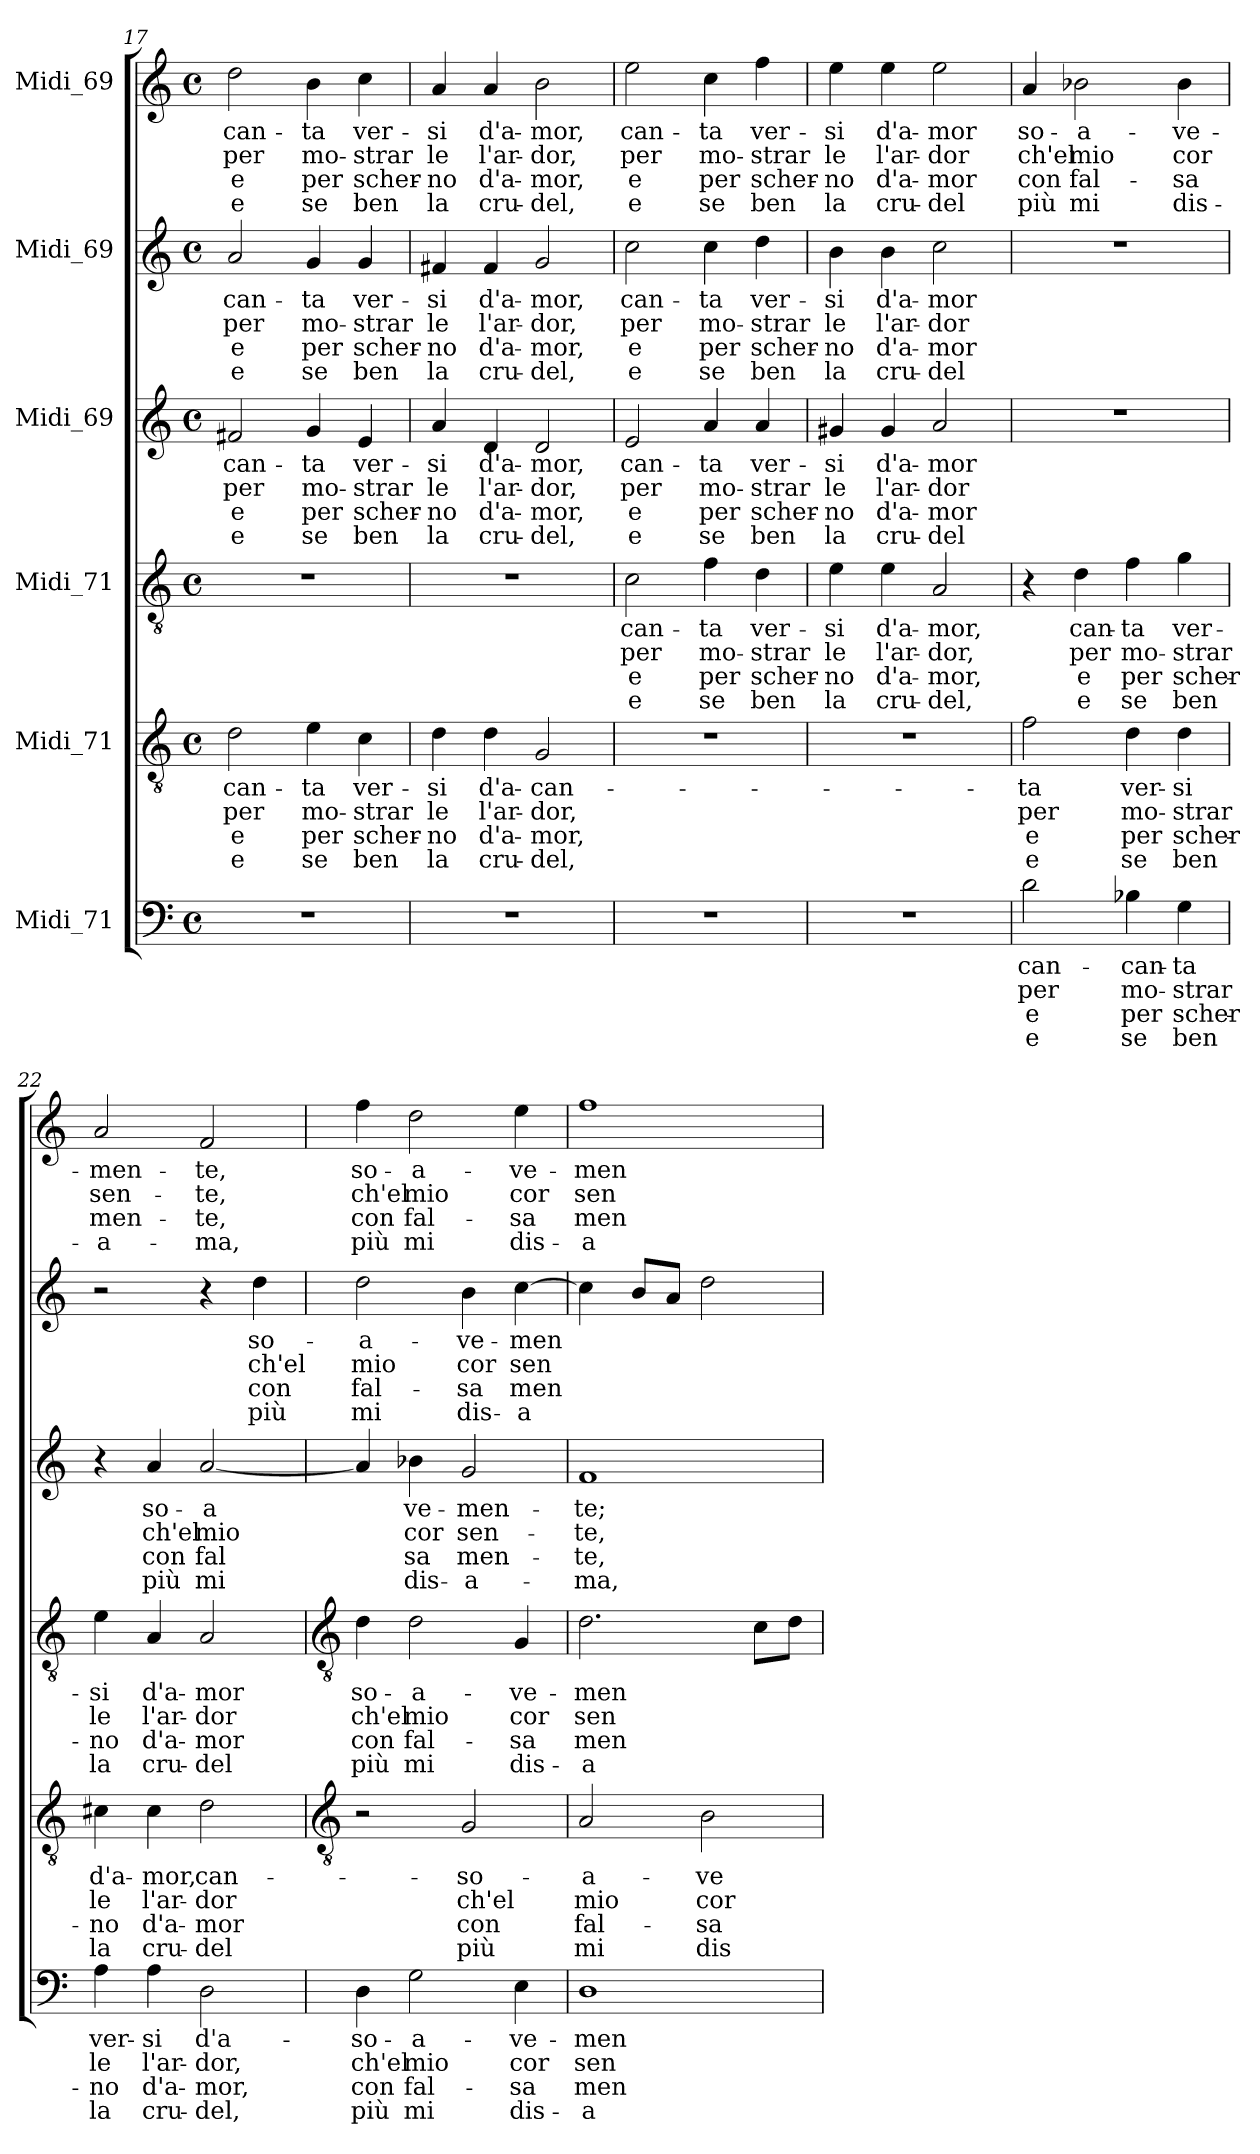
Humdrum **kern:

**kern	**text	**text	**text	**text	**kern	**text	**text	**text	**text	**kern	**text	**text	**text	**text	**kern	**text	**text	**text	**text	**kern	**text	**text	**text	**text	**kern	**text	**text	**text	**text
*part6	*part6	*part6	*part6	*part6	*part5	*part5	*part5	*part5	*part5	*part4	*part4	*part4	*part4	*part4	*part3	*part3	*part3	*part3	*part3	*part2	*part2	*part2	*part2	*part2	*part1	*part1	*part1	*part1	*part1
*staff6	*staff6	*staff6	*staff6	*staff6	*staff5	*staff5	*staff5	*staff5	*staff5	*staff4	*staff4	*staff4	*staff4	*staff4	*staff3	*staff3	*staff3	*staff3	*staff3	*staff2	*staff2	*staff2	*staff2	*staff2	*staff1	*staff1	*staff1	*staff1	*staff1
*I"Midi_71	*	*	*	*	*I"Midi_71	*	*	*	*	*I"Midi_71	*	*	*	*	*I"Midi_69	*	*	*	*	*I"Midi_69	*	*	*	*	*I"Midi_69	*	*	*	*
!!LO:LB:g=z
*clefF4	*	*	*	*	*clefGv2	*	*	*	*	*clefGv2	*	*	*	*	*clefG2	*	*	*	*	*clefG2	*	*	*	*	*clefG2	*	*	*	*
*k[]	*	*	*	*	*k[]	*	*	*	*	*k[]	*	*	*	*	*k[]	*	*	*	*	*k[]	*	*	*	*	*k[]	*	*	*	*
*C:	*	*	*	*	*C:	*	*	*	*	*C:	*	*	*	*	*C:	*	*	*	*	*C:	*	*	*	*	*C:	*	*	*	*
*M4/4	*	*	*	*	*M4/4	*	*	*	*	*M4/4	*	*	*	*	*M4/4	*	*	*	*	*M4/4	*	*	*	*	*M4/4	*	*	*	*
*met(c)	*	*	*	*	*met(c)	*	*	*	*	*met(c)	*	*	*	*	*met(c)	*	*	*	*	*met(c)	*	*	*	*	*met(c)	*	*	*	*
=17	=17	=17	=17	=17	=17	=17	=17	=17	=17	=17	=17	=17	=17	=17	=17	=17	=17	=17	=17	=17	=17	=17	=17	=17	=17	=17	=17	=17	=17
!	!	!	!	!	!	!LO:LY:b	!LO:LY:b	!LO:LY:b	!LO:LY:b	!	!	!	!	!	!	!LO:LY:b	!LO:LY:b	!LO:LY:b	!LO:LY:b	!	!LO:LY:b	!LO:LY:b	!LO:LY:b	!LO:LY:b	!	!LO:LY:b	!LO:LY:b	!LO:LY:b	!LO:LY:b
1r	.	.	.	.	2d	can-	-per	e	e	1r	.	.	.	.	2f#X	can-	-per	e	e	2a	can-	-per	e	e	2dd	can-	-per	e	e
!	!	!	!	!	!	!LO:LY:b	!LO:LY:b	!LO:LY:b	!LO:LY:b	!	!	!	!	!	!	!LO:LY:b	!LO:LY:b	!LO:LY:b	!LO:LY:b	!	!LO:LY:b	!LO:LY:b	!LO:LY:b	!LO:LY:b	!	!LO:LY:b	!LO:LY:b	!LO:LY:b	!LO:LY:b
.	.	.	.	.	4e	ta	mo-	-per	se	.	.	.	.	.	4g	ta	mo-	-per	se	4g	ta	mo-	-per	se	4b	ta	mo-	-per	se
!	!	!	!	!	!	!LO:LY:b	!LO:LY:b	!LO:LY:b	!LO:LY:b	!	!	!	!	!	!	!LO:LY:b	!LO:LY:b	!LO:LY:b	!LO:LY:b	!	!LO:LY:b	!LO:LY:b	!LO:LY:b	!LO:LY:b	!	!LO:LY:b	!LO:LY:b	!LO:LY:b	!LO:LY:b
.	.	.	.	.	4c	ver-	-strar	scher-	-ben	.	.	.	.	.	4e	ver-	-strar	scher-	-ben	4g	ver-	-strar	scher-	-ben	4cc	ver-	-strar	scher-	-ben
=18	=18	=18	=18	=18	=18	=18	=18	=18	=18	=18	=18	=18	=18	=18	=18	=18	=18	=18	=18	=18	=18	=18	=18	=18	=18	=18	=18	=18	=18
!	!	!	!	!	!	!LO:LY:b	!LO:LY:b	!LO:LY:b	!LO:LY:b	!	!	!	!	!	!	!LO:LY:b	!LO:LY:b	!LO:LY:b	!LO:LY:b	!	!LO:LY:b	!LO:LY:b	!LO:LY:b	!LO:LY:b	!	!LO:LY:b	!LO:LY:b	!LO:LY:b	!LO:LY:b
1r	.	.	.	.	4d	si	le	no	la	1r	.	.	.	.	4a	si	le	no	la	4f#X	si	le	no	la	4a	si	le	no	la
!	!	!	!	!	!	!LO:LY:b	!LO:LY:b	!LO:LY:b	!LO:LY:b	!	!	!	!	!	!	!LO:LY:b	!LO:LY:b	!LO:LY:b	!LO:LY:b	!	!LO:LY:b	!LO:LY:b	!LO:LY:b	!LO:LY:b	!	!LO:LY:b	!LO:LY:b	!LO:LY:b	!LO:LY:b
.	.	.	.	.	4d	d'a-	-l'ar-	-d'a-	-cru-	.	.	.	.	.	4d	d'a-	-l'ar-	-d'a-	-cru-	4f#	d'a-	-l'ar-	-d'a-	-cru-	4a	d'a-	-l'ar-	-d'a-	-cru-
!	!	!	!	!	!	!LO:LY:b	!LO:LY:b	!LO:LY:b	!LO:LY:b	!	!	!	!	!	!	!LO:LY:b	!LO:LY:b	!LO:LY:b	!LO:LY:b	!	!LO:LY:b	!LO:LY:b	!LO:LY:b	!LO:LY:b	!	!LO:LY:b	!LO:LY:b	!LO:LY:b	!LO:LY:b
.	.	.	.	.	2G	-can-	-dor,	mor,	del,	.	.	.	.	.	2d	-mor,	dor,	mor,	del,	2g	-mor,	dor,	mor,	del,	2b	-mor,	dor,	mor,	del,
=19	=19	=19	=19	=19	=19	=19	=19	=19	=19	=19	=19	=19	=19	=19	=19	=19	=19	=19	=19	=19	=19	=19	=19	=19	=19	=19	=19	=19	=19
!	!	!	!	!	!	!	!	!	!	!	!LO:LY:b	!LO:LY:b	!LO:LY:b	!LO:LY:b	!	!LO:LY:b	!LO:LY:b	!LO:LY:b	!LO:LY:b	!	!LO:LY:b	!LO:LY:b	!LO:LY:b	!LO:LY:b	!	!LO:LY:b	!LO:LY:b	!LO:LY:b	!LO:LY:b
1r	.	.	.	.	1r	.	.	.	.	2c	can-	-per	e	e	2e	can-	-per	e	e	2cc	can-	-per	e	e	2ee	can-	-per	e	e
!	!	!	!	!	!	!	!	!	!	!	!LO:LY:b	!LO:LY:b	!LO:LY:b	!LO:LY:b	!	!LO:LY:b	!LO:LY:b	!LO:LY:b	!LO:LY:b	!	!LO:LY:b	!LO:LY:b	!LO:LY:b	!LO:LY:b	!	!LO:LY:b	!LO:LY:b	!LO:LY:b	!LO:LY:b
.	.	.	.	.	.	.	.	.	.	4f	ta	mo-	-per	se	4a	ta	mo-	-per	se	4cc	ta	mo-	-per	se	4cc	ta	mo-	-per	se
!	!	!	!	!	!	!	!	!	!	!	!LO:LY:b	!LO:LY:b	!LO:LY:b	!LO:LY:b	!	!LO:LY:b	!LO:LY:b	!LO:LY:b	!LO:LY:b	!	!LO:LY:b	!LO:LY:b	!LO:LY:b	!LO:LY:b	!	!LO:LY:b	!LO:LY:b	!LO:LY:b	!LO:LY:b
.	.	.	.	.	.	.	.	.	.	4d	ver-	-strar	scher-	-ben	4a	ver-	-strar	scher-	-ben	4dd	ver-	-strar	scher-	-ben	4ff	ver-	-strar	scher-	-ben
=20	=20	=20	=20	=20	=20	=20	=20	=20	=20	=20	=20	=20	=20	=20	=20	=20	=20	=20	=20	=20	=20	=20	=20	=20	=20	=20	=20	=20	=20
!	!	!	!	!	!	!	!	!	!	!	!LO:LY:b	!LO:LY:b	!LO:LY:b	!LO:LY:b	!	!LO:LY:b	!LO:LY:b	!LO:LY:b	!LO:LY:b	!	!LO:LY:b	!LO:LY:b	!LO:LY:b	!LO:LY:b	!	!LO:LY:b	!LO:LY:b	!LO:LY:b	!LO:LY:b
1r	.	.	.	.	1r	.	.	.	.	4e	si	le	no	la	4g#X	si	le	no	la	4b	si	le	no	la	4ee	si	le	no	la
!	!	!	!	!	!	!	!	!	!	!	!LO:LY:b	!LO:LY:b	!LO:LY:b	!LO:LY:b	!	!LO:LY:b	!LO:LY:b	!LO:LY:b	!LO:LY:b	!	!LO:LY:b	!LO:LY:b	!LO:LY:b	!LO:LY:b	!	!LO:LY:b	!LO:LY:b	!LO:LY:b	!LO:LY:b
.	.	.	.	.	.	.	.	.	.	4e	d'a-	-l'ar-	-d'a-	-cru-	4g#	d'a-	-l'ar-	-d'a-	-cru-	4b	d'a-	-l'ar-	-d'a-	-cru-	4ee	d'a-	-l'ar-	-d'a-	-cru-
!	!	!	!	!	!	!	!	!	!	!	!LO:LY:b	!LO:LY:b	!LO:LY:b	!LO:LY:b	!	!LO:LY:b	!LO:LY:b	!LO:LY:b	!LO:LY:b	!	!LO:LY:b	!LO:LY:b	!LO:LY:b	!LO:LY:b	!	!LO:LY:b	!LO:LY:b	!LO:LY:b	!LO:LY:b
.	.	.	.	.	.	.	.	.	.	2A	-mor,	dor,	mor,	del,	2a	-mor	dor	mor	del	2cc	-mor	dor	mor	del	2ee	-mor	dor	mor	del
=21	=21	=21	=21	=21	=21	=21	=21	=21	=21	=21	=21	=21	=21	=21	=21	=21	=21	=21	=21	=21	=21	=21	=21	=21	=21	=21	=21	=21	=21
!	!LO:LY:b	!LO:LY:b	!LO:LY:b	!LO:LY:b	!	!LO:LY:b	!LO:LY:b	!LO:LY:b	!LO:LY:b	!	!	!	!	!	!	!	!	!	!	!	!	!	!	!	!	!LO:LY:b	!LO:LY:b	!LO:LY:b	!LO:LY:b
2d	can-	-per	e	e	2f	ta	per	e	e	4r	.	.	.	.	1r	.	.	.	.	1r	.	.	.	.	4a	so-	-ch'el	con	più
!	!	!	!	!	!	!	!	!	!	!	!LO:LY:b	!LO:LY:b	!LO:LY:b	!LO:LY:b	!	!	!	!	!	!	!	!	!	!	!	!LO:LY:b	!LO:LY:b	!LO:LY:b	!LO:LY:b
.	.	.	.	.	.	.	.	.	.	4d	can-	-per	e	e	.	.	.	.	.	.	.	.	.	.	2b-X	a-	-mio	fal-	-mi
!	!LO:LY:b	!LO:LY:b	!LO:LY:b	!LO:LY:b	!	!LO:LY:b	!LO:LY:b	!LO:LY:b	!LO:LY:b	!	!LO:LY:b	!LO:LY:b	!LO:LY:b	!LO:LY:b	!	!	!	!	!	!	!	!	!	!	!	!	!	!	!
4B-X	can-	-mo-	-per	se	4d	ver-	-mo-	-per	se	4f	ta	mo-	-per	se	.	.	.	.	.	.	.	.	.	.	.	.	.	.	.
!	!LO:LY:b	!LO:LY:b	!LO:LY:b	!LO:LY:b	!	!LO:LY:b	!LO:LY:b	!LO:LY:b	!LO:LY:b	!	!LO:LY:b	!LO:LY:b	!LO:LY:b	!LO:LY:b	!	!	!	!	!	!	!	!	!	!	!	!LO:LY:b	!LO:LY:b	!LO:LY:b	!LO:LY:b
4G	ta	strar	scher-	-ben	4d	si	strar	scher-	-ben	4g	ver-	-strar	scher-	-ben	.	.	.	.	.	.	.	.	.	.	4b-	ve-	-cor	sa	dis-
=22	=22	=22	=22	=22	=22	=22	=22	=22	=22	=22	=22	=22	=22	=22	=22	=22	=22	=22	=22	=22	=22	=22	=22	=22	=22	=22	=22	=22	=22
!	!LO:LY:b	!LO:LY:b	!LO:LY:b	!LO:LY:b	!	!LO:LY:b	!LO:LY:b	!LO:LY:b	!LO:LY:b	!	!LO:LY:b	!LO:LY:b	!LO:LY:b	!LO:LY:b	!	!	!	!	!	!	!	!	!	!	!	!LO:LY:b	!LO:LY:b	!LO:LY:b	!LO:LY:b
4A	ver-	-le	no	la	4c#X	d'a-	-le	no	la	4e	si	le	no	la	4r	.	.	.	.	2r	.	.	.	.	2a	-men-	-sen-	-men-	-a-
!	!LO:LY:b	!LO:LY:b	!LO:LY:b	!LO:LY:b	!	!LO:LY:b	!LO:LY:b	!LO:LY:b	!LO:LY:b	!	!LO:LY:b	!LO:LY:b	!LO:LY:b	!LO:LY:b	!	!LO:LY:b	!LO:LY:b	!LO:LY:b	!LO:LY:b	!	!	!	!	!	!	!	!	!	!
4A	si	l'ar-	-d'a-	-cru-	4c#	mor,	l'ar-	-d'a-	-cru-	4A	d'a-	-l'ar-	-d'a-	-cru-	4a	so-	-ch'el	con	più	.	.	.	.	.	.	.	.	.	.
!	!LO:LY:b	!LO:LY:b	!LO:LY:b	!LO:LY:b	!	!LO:LY:b	!LO:LY:b	!LO:LY:b	!LO:LY:b	!	!LO:LY:b	!LO:LY:b	!LO:LY:b	!LO:LY:b	!	!LO:LY:b	!LO:LY:b	!LO:LY:b	!LO:LY:b	!	!	!	!	!	!	!LO:LY:b	!LO:LY:b	!LO:LY:b	!LO:LY:b
2D	-d'a-	-dor,	mor,	del,	2d	-can-	-dor	mor	del	2A	-mor	dor	mor	del	[2a	a	mio	fal	mi	4r	.	.	.	.	2f	-te,	te,	te,	ma,
!	!	!	!	!	!	!	!	!	!	!	!	!	!	!	!	!	!	!	!	!	!LO:LY:b	!LO:LY:b	!LO:LY:b	!LO:LY:b	!	!	!	!	!
.	.	.	.	.	.	.	.	.	.	.	.	.	.	.	.	.	.	.	.	4dd	so-	-ch'el	con	più	.	.	.	.	.
!!LO:LB:g=z
=23	=23	=23	=23	=23	=23	=23	=23	=23	=23	=23	=23	=23	=23	=23	=23	=23	=23	=23	=23	=23	=23	=23	=23	=23	=23	=23	=23	=23	=23
*	*	*	*	*	*clefGv2	*	*	*	*	*clefGv2	*	*	*	*	*	*	*	*	*	*	*	*	*	*	*	*	*	*	*
!	!LO:LY:b	!LO:LY:b	!LO:LY:b	!LO:LY:b	!	!	!	!	!	!	!LO:LY:b	!LO:LY:b	!LO:LY:b	!LO:LY:b	!	!	!	!	!	!	!LO:LY:b	!LO:LY:b	!LO:LY:b	!LO:LY:b	!	!LO:LY:b	!LO:LY:b	!LO:LY:b	!LO:LY:b
4D	so-	-ch'el	con	più	2r	.	.	.	.	4d	so-	-ch'el	con	più	4a]	.	.	.	.	2dd	a-	-mio	fal-	-mi	4ff	so-	-ch'el	con	più
!	!LO:LY:b	!LO:LY:b	!LO:LY:b	!LO:LY:b	!	!	!	!	!	!	!LO:LY:b	!LO:LY:b	!LO:LY:b	!LO:LY:b	!	!LO:LY:b	!LO:LY:b	!LO:LY:b	!LO:LY:b	!	!	!	!	!	!	!LO:LY:b	!LO:LY:b	!LO:LY:b	!LO:LY:b
2G	a-	-mio	fal-	-mi	.	.	.	.	.	2d	a-	-mio	fal-	-mi	4b-X	ve-	-cor	sa	dis-	.	.	.	.	.	2dd	a-	-mio	fal-	-mi
!	!	!	!	!	!	!LO:LY:b	!LO:LY:b	!LO:LY:b	!LO:LY:b	!	!	!	!	!	!	!LO:LY:b	!LO:LY:b	!LO:LY:b	!LO:LY:b	!	!LO:LY:b	!LO:LY:b	!LO:LY:b	!LO:LY:b	!	!	!	!	!
.	.	.	.	.	2G	so-	-ch'el	con	più	.	.	.	.	.	2g	-men-	-sen-	-men-	-a-	4b	ve-	-cor	sa	dis-	.	.	.	.	.
!	!LO:LY:b	!LO:LY:b	!LO:LY:b	!LO:LY:b	!	!	!	!	!	!	!LO:LY:b	!LO:LY:b	!LO:LY:b	!LO:LY:b	!	!	!	!	!	!	!LO:LY:b	!LO:LY:b	!LO:LY:b	!LO:LY:b	!	!LO:LY:b	!LO:LY:b	!LO:LY:b	!LO:LY:b
4E	ve-	-cor	sa	dis-	.	.	.	.	.	4G	ve-	-cor	sa	dis-	.	.	.	.	.	[4cc	-men	sen	men	a	4ee	ve-	-cor	sa	dis-
=24	=24	=24	=24	=24	=24	=24	=24	=24	=24	=24	=24	=24	=24	=24	=24	=24	=24	=24	=24	=24	=24	=24	=24	=24	=24	=24	=24	=24	=24
!	!LO:LY:b	!LO:LY:b	!LO:LY:b	!LO:LY:b	!	!LO:LY:b	!LO:LY:b	!LO:LY:b	!LO:LY:b	!	!LO:LY:b	!LO:LY:b	!LO:LY:b	!LO:LY:b	!	!LO:LY:b	!LO:LY:b	!LO:LY:b	!LO:LY:b	!	!	!	!	!	!	!LO:LY:b	!LO:LY:b	!LO:LY:b	!LO:LY:b
1D	-men-	-sen-	-men-	-a-	2A	a-	-mio	fal-	-mi	2.d	-men	sen	men	a	1f	-te;	te,	te,	ma,	4cc]	.	.	.	.	1ff	-men-	-sen-	-men-	-a-
.	.	.	.	.	.	.	.	.	.	.	.	.	.	.	.	.	.	.	.	8bL	.	.	.	.	.	.	.	.	.
.	.	.	.	.	.	.	.	.	.	.	.	.	.	.	.	.	.	.	.	8aJ	.	.	.	.	.	.	.	.	.
!	!	!	!	!	!	!LO:LY:b	!LO:LY:b	!LO:LY:b	!LO:LY:b	!	!	!	!	!	!	!	!	!	!	!	!	!	!	!	!	!	!	!	!
.	.	.	.	.	2B	ve-	-cor	sa	dis-	.	.	.	.	.	.	.	.	.	.	2dd	.	.	.	.	.	.	.	.	.
.	.	.	.	.	.	.	.	.	.	8cL	.	.	.	.	.	.	.	.	.	.	.	.	.	.	.	.	.	.	.
.	.	.	.	.	.	.	.	.	.	8dJ	.	.	.	.	.	.	.	.	.	.	.	.	.	.	.	.	.	.	.
=	=	=	=	=	=	=	=	=	=	=	=	=	=	=	=	=	=	=	=	=	=	=	=	=	=	=	=	=	=
*-	*-	*-	*-	*-	*-	*-	*-	*-	*-	*-	*-	*-	*-	*-	*-	*-	*-	*-	*-	*-	*-	*-	*-	*-	*-	*-	*-	*-	*-
